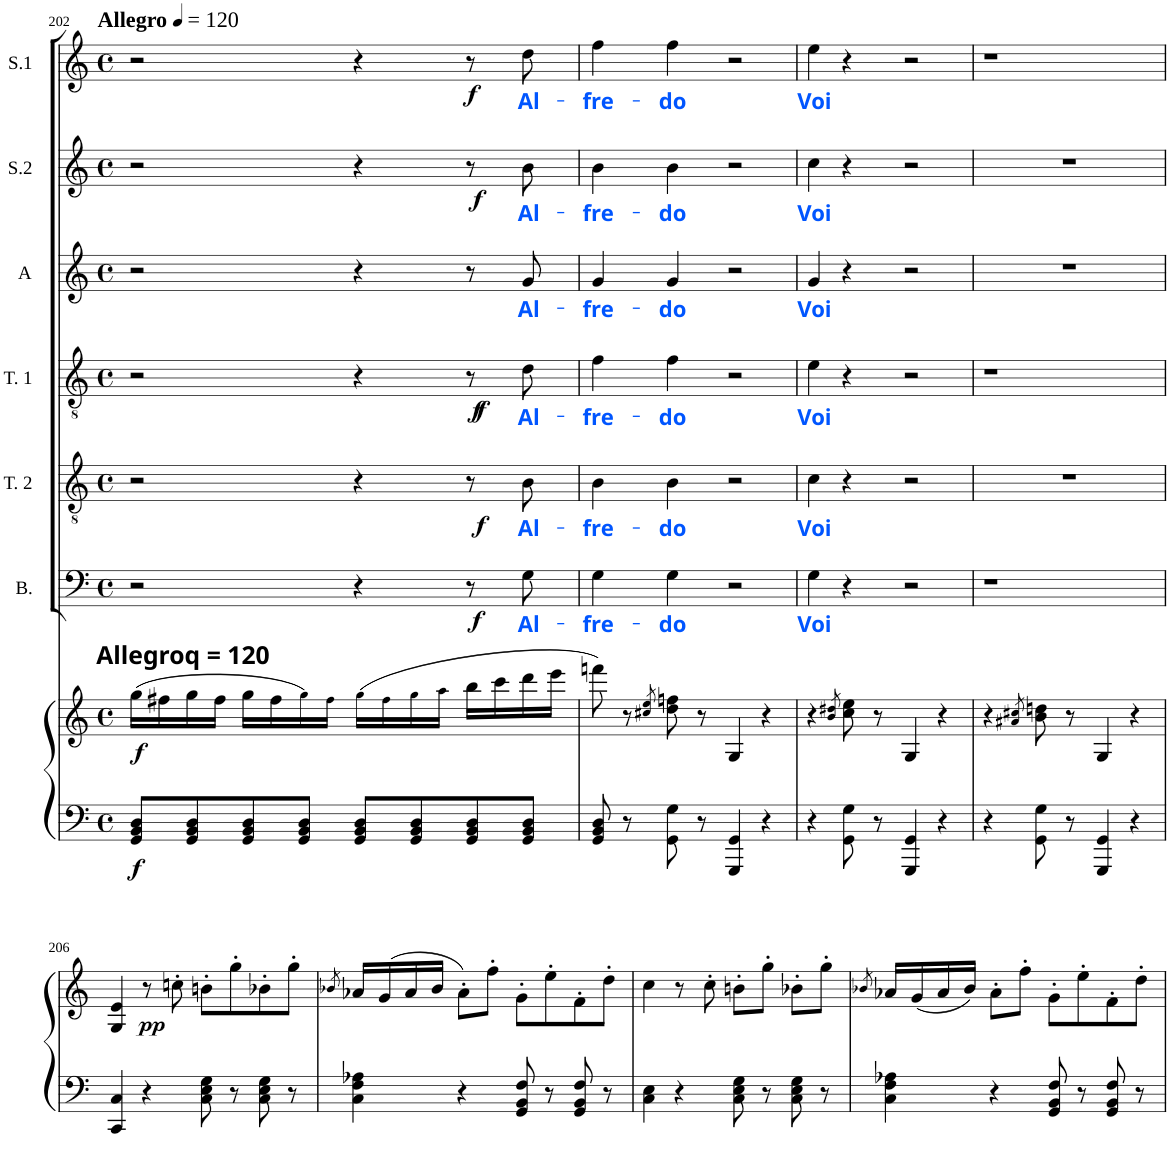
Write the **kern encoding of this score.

**kern	**dynam	**kern	**dynam	**kern	**text	**dynam	**kern	**text	**dynam	**kern	**text	**dynam	**kern	**text	**kern	**text	**dynam	**kern	**text	**dynam
*part8	*part8	*part7	*part7	*part6	*part6	*part6	*part5	*part5	*part5	*part4	*part4	*part4	*part3	*part3	*part2	*part2	*part2	*part1	*part1	*part1
*staff8	*staff8	*staff7	*staff7	*staff6	*staff6	*staff6	*staff5	*staff5	*staff5	*staff4	*staff4	*staff4	*staff3	*staff3	*staff2	*staff2	*staff2	*staff1	*staff1	*staff1
*	*	*	*	*I"Bass	*	*	*I"Tenor 2	*	*	*I"Tenor 1	*	*	*I"Alto	*	*I"Soprano 2	*	*	*I"Soprano 1	*	*
*	*	*	*	*I'B.	*	*	*I'T. 2	*	*	*I'T. 1	*	*	*I'A	*	*I'S.2	*	*	*I'S.1	*	*
!!LO:PB:g=z
*clefF4	*	*clefG2	*	*clefF4	*	*	*clefGv2	*	*	*clefGv2	*	*	*clefG2	*	*clefG2	*	*	*clefG2	*	*
*k[]	*	*k[]	*	*k[]	*	*	*k[]	*	*	*k[]	*	*	*k[]	*	*k[]	*	*	*k[]	*	*
*C:	*	*C:	*	*C:	*	*	*C:	*	*	*C:	*	*	*C:	*	*C:	*	*	*C:	*	*
*M4/4	*	*M4/4	*	*M4/4	*	*	*M4/4	*	*	*M4/4	*	*	*M4/4	*	*M4/4	*	*	*M4/4	*	*
*met(c)	*	*met(c)	*	*met(c)	*	*	*met(c)	*	*	*met(c)	*	*	*met(c)	*	*met(c)	*	*	*met(c)	*	*
*MM120	*	*MM120	*	*MM120	*	*	*MM120	*	*	*MM120	*	*	*MM120	*	*MM120	*	*	*MM120	*	*
=202	=202	=202	=202	=202	=202	=202	=202	=202	=202	=202	=202	=202	=202	=202	=202	=202	=202	=202	=202	=202
!	!	!	!	!	!	!	!	!	!	!	!	!	!	!	!	!	!	!LO:TX:a:B:t=Allegro	!	!
!	!	!LO:TX:a:B:t=Allegro	!	!	!	!	!	!	!	!	!	!	!	!	!	!	!	!	!	!
!	!	!LO:TX:a:t=q	!	!	!	!	!	!	!	!	!	!	!	!	!	!	!	!	!	!
!	!	!LO:TX:a:t== 120	!	!	!	!	!	!	!	!	!	!	!	!	!	!	!	!	!	!
!	!LO:DY:b	!	!LO:DY:b	!	!	!	!	!	!	!	!	!	!	!	!	!	!	!	!	!
8GG/ 8BB/ 8D/L	f	(16gg\LL	f	2r	.	.	2r	.	.	2r	.	.	2r	.	2r	.	.	2r	.	.
.	.	16ff#X\	.	.	.	.	.	.	.	.	.	.	.	.	.	.	.	.	.	.
8GG/ 8BB/ 8D/	.	16gg\	.	.	.	.	.	.	.	.	.	.	.	.	.	.	.	.	.	.
.	.	16ff#\JJ	.	.	.	.	.	.	.	.	.	.	.	.	.	.	.	.	.	.
8GG/ 8BB/ 8D/	.	16gg\LL	.	.	.	.	.	.	.	.	.	.	.	.	.	.	.	.	.	.
.	.	16ff#\	.	.	.	.	.	.	.	.	.	.	.	.	.	.	.	.	.	.
8GG/ 8BB/ 8D/J	.	16gg!\)	.	.	.	.	.	.	.	.	.	.	.	.	.	.	.	.	.	.
.	.	16ff#!\JJ	.	.	.	.	.	.	.	.	.	.	.	.	.	.	.	.	.	.
8GG/ 8BB/ 8D/L	.	(16gg!\LL	.	4r	.	.	4r	.	.	4r	.	.	4r	.	4r	.	.	4r	.	.
.	.	16ff#!\	.	.	.	.	.	.	.	.	.	.	.	.	.	.	.	.	.	.
8GG/ 8BB/ 8D/	.	16gg!\	.	.	.	.	.	.	.	.	.	.	.	.	.	.	.	.	.	.
.	.	16aa!\JJ	.	.	.	.	.	.	.	.	.	.	.	.	.	.	.	.	.	.
!	!	!	!	!	!	!LO:DY:b	!	!	!LO:DY:b	!	!	!LO:DY:b	!	!	!	!	!	!	!	!
!	!	!	!	!	!	!	!	!	!	!	!	!LO:DY:n=1:b	!	!	!	!	!LO:DY:b	!	!	!LO:DY:b
8GG/ 8BB/ 8D/	.	16bb\LL	.	8r	.	f	8r	.	f	8r	.	f f	8r	.	8r	.	f	8r	.	f
.	.	16ccc\	.	.	.	.	.	.	.	.	.	.	.	.	.	.	.	.	.	.
!	!	!	!	!	!LO:LY:b:color=#0055FF	!	!	!LO:LY:b:color=#0055FF	!	!	!LO:LY:b:color=#0055FF	!	!	!LO:LY:b:color=#0055FF	!	!LO:LY:b:color=#0055FF	!	!	!LO:LY:b:color=#0055FF	!
8GG/ 8BB/ 8D/J	.	16ddd\	.	8G\	Al-	.	8B\	Al-	.	8d\	Al-	.	8g/	Al-	8b\	Al-	.	8dd\	Al-	.
.	.	16eee\JJ	.	.	.	.	.	.	.	.	.	.	.	.	.	.	.	.	.	.
=203	=203	=203	=203	=203	=203	=203	=203	=203	=203	=203	=203	=203	=203	=203	=203	=203	=203	=203	=203	=203
!	!	!	!	!	!LO:LY:b:color=#0055FF	!	!	!LO:LY:b:color=#0055FF	!	!	!LO:LY:b:color=#0055FF	!	!	!LO:LY:b:color=#0055FF	!	!LO:LY:b:color=#0055FF	!	!	!LO:LY:b:color=#0055FF	!
8GG/ 8BB/ 8D/	.	8fffn\)	.	4G\	-fre-	.	4B\	-fre-	.	4f\	-fre-	.	4g/	-fre-	4b\	-fre-	.	4ff\	-fre-	.
8r	.	8r	.	.	.	.	.	.	.	.	.	.	.	.	.	.	.	.	.	.
.	.	8qcc#X/ 8qee/	.	.	.	.	.	.	.	.	.	.	.	.	.	.	.	.	.	.
!	!	!	!	!	!LO:LY:b:color=#0055FF	!	!	!LO:LY:b:color=#0055FF	!	!	!LO:LY:b:color=#0055FF	!	!	!LO:LY:b:color=#0055FF	!	!LO:LY:b:color=#0055FF	!	!	!LO:LY:b:color=#0055FF	!
8GG\ 8G\	.	8dd\ 8ffn\	.	4G\	-do	.	4B\	-do	.	4f\	-do	.	4g/	-do	4b\	-do	.	4ff\	-do	.
8r	.	8r	.	.	.	.	.	.	.	.	.	.	.	.	.	.	.	.	.	.
4GGG/ 4GG/	.	4G/	.	2r	.	.	2r	.	.	2r	.	.	2r	.	2r	.	.	2r	.	.
4r	.	4r	.	.	.	.	.	.	.	.	.	.	.	.	.	.	.	.	.	.
=204	=204	=204	=204	=204	=204	=204	=204	=204	=204	=204	=204	=204	=204	=204	=204	=204	=204	=204	=204	=204
!	!	!	!	!	!LO:LY:b:color=#0055FF	!	!	!LO:LY:b:color=#0055FF	!	!	!LO:LY:b:color=#0055FF	!	!	!LO:LY:b:color=#0055FF	!	!LO:LY:b:color=#0055FF	!	!	!LO:LY:b:color=#0055FF	!
4r	.	4r	.	4G\	Voi	.	4c\	Voi	.	4e\	Voi	.	4g/	Voi	4cc\	Voi	.	4ee\	Voi	.
.	.	8qb/ 8qdd#X/	.	.	.	.	.	.	.	.	.	.	.	.	.	.	.	.	.	.
8GG\ 8G\	.	8cc\ 8ee\	.	4r	.	.	4r	.	.	4r	.	.	4r	.	4r	.	.	4r	.	.
8r	.	8r	.	.	.	.	.	.	.	.	.	.	.	.	.	.	.	.	.	.
4GGG/ 4GG/	.	4G/	.	2r	.	.	2r	.	.	2r	.	.	2r	.	2r	.	.	2r	.	.
4r	.	4r	.	.	.	.	.	.	.	.	.	.	.	.	.	.	.	.	.	.
=205	=205	=205	=205	=205	=205	=205	=205	=205	=205	=205	=205	=205	=205	=205	=205	=205	=205	=205	=205	=205
4r	.	4r	.	1r	.	.	1r	.	.	1r	.	.	1r	.	1r	.	.	1r	.	.
.	.	8qa#X/ 8qcc#X/	.	.	.	.	.	.	.	.	.	.	.	.	.	.	.	.	.	.
8GG\ 8G\	.	8b\ 8ddn\	.	.	.	.	.	.	.	.	.	.	.	.	.	.	.	.	.	.
8r	.	8r	.	.	.	.	.	.	.	.	.	.	.	.	.	.	.	.	.	.
4GGG/ 4GG/	.	4G/	.	.	.	.	.	.	.	.	.	.	.	.	.	.	.	.	.	.
4r	.	4r	.	.	.	.	.	.	.	.	.	.	.	.	.	.	.	.	.	.
!!LO:LB:g=z
=206	=206	=206	=206	=206	=206	=206	=206	=206	=206	=206	=206	=206	=206	=206	=206	=206	=206	=206	=206	=206
4CC/ 4C/	.	4G/ 4e/	.	1r	.	.	1r	.	.	1r	.	.	1r	.	1r	.	.	1r	.	.
!	!	!	!LO:DY:b	!	!	!	!	!	!	!	!	!	!	!	!	!	!	!	!	!
4r	.	8r	pp	.	.	.	.	.	.	.	.	.	.	.	.	.	.	.	.	.
.	.	8ccn'\	.	.	.	.	.	.	.	.	.	.	.	.	.	.	.	.	.	.
8C\ 8E\ 8G\	.	8bn'\L	.	.	.	.	.	.	.	.	.	.	.	.	.	.	.	.	.	.
8r	.	8gg'\	.	.	.	.	.	.	.	.	.	.	.	.	.	.	.	.	.	.
8C\ 8E\ 8G\	.	8b-X'\	.	.	.	.	.	.	.	.	.	.	.	.	.	.	.	.	.	.
8r	.	8gg'\J	.	.	.	.	.	.	.	.	.	.	.	.	.	.	.	.	.	.
=207	=207	=207	=207	=207	=207	=207	=207	=207	=207	=207	=207	=207	=207	=207	=207	=207	=207	=207	=207	=207
.	.	8qb-X/	.	.	.	.	.	.	.	.	.	.	.	.	.	.	.	.	.	.
4C\ 4F\ 4A-X\	.	16a-X/LL	.	1r	.	.	1r	.	.	1r	.	.	1r	.	1r	.	.	1r	.	.
.	.	(16g/	.	.	.	.	.	.	.	.	.	.	.	.	.	.	.	.	.	.
.	.	16a-/	.	.	.	.	.	.	.	.	.	.	.	.	.	.	.	.	.	.
.	.	16b-/JJ	.	.	.	.	.	.	.	.	.	.	.	.	.	.	.	.	.	.
4r	.	8a-'\L)	.	.	.	.	.	.	.	.	.	.	.	.	.	.	.	.	.	.
.	.	8ff'\J	.	.	.	.	.	.	.	.	.	.	.	.	.	.	.	.	.	.
8GG/ 8BB/ 8F/	.	8g'\L	.	.	.	.	.	.	.	.	.	.	.	.	.	.	.	.	.	.
8r	.	8ee'\	.	.	.	.	.	.	.	.	.	.	.	.	.	.	.	.	.	.
8GG/ 8BB/ 8F/	.	8f'\	.	.	.	.	.	.	.	.	.	.	.	.	.	.	.	.	.	.
8r	.	8dd'\J	.	.	.	.	.	.	.	.	.	.	.	.	.	.	.	.	.	.
=208	=208	=208	=208	=208	=208	=208	=208	=208	=208	=208	=208	=208	=208	=208	=208	=208	=208	=208	=208	=208
4C\ 4E\	.	4cc\	.	1r	.	.	1r	.	.	1r	.	.	1r	.	1r	.	.	1r	.	.
4r	.	8r	.	.	.	.	.	.	.	.	.	.	.	.	.	.	.	.	.	.
.	.	8cc'\	.	.	.	.	.	.	.	.	.	.	.	.	.	.	.	.	.	.
8C\ 8E\ 8G\	.	8bn'\L	.	.	.	.	.	.	.	.	.	.	.	.	.	.	.	.	.	.
8r	.	8gg'\J	.	.	.	.	.	.	.	.	.	.	.	.	.	.	.	.	.	.
8C\ 8E\ 8G\	.	8b-X'\L	.	.	.	.	.	.	.	.	.	.	.	.	.	.	.	.	.	.
8r	.	8gg'\J	.	.	.	.	.	.	.	.	.	.	.	.	.	.	.	.	.	.
=209	=209	=209	=209	=209	=209	=209	=209	=209	=209	=209	=209	=209	=209	=209	=209	=209	=209	=209	=209	=209
.	.	8qb-X/	.	.	.	.	.	.	.	.	.	.	.	.	.	.	.	.	.	.
4C\ 4F\ 4A-X\	.	16a-X/LL	.	1r	.	.	1r	.	.	1r	.	.	1r	.	1r	.	.	1r	.	.
.	.	(16g/	.	.	.	.	.	.	.	.	.	.	.	.	.	.	.	.	.	.
.	.	16a-/	.	.	.	.	.	.	.	.	.	.	.	.	.	.	.	.	.	.
.	.	16b-/JJ)	.	.	.	.	.	.	.	.	.	.	.	.	.	.	.	.	.	.
4r	.	8a-'\L	.	.	.	.	.	.	.	.	.	.	.	.	.	.	.	.	.	.
.	.	8ff'\J	.	.	.	.	.	.	.	.	.	.	.	.	.	.	.	.	.	.
8GG/ 8BB/ 8F/	.	8g'\L	.	.	.	.	.	.	.	.	.	.	.	.	.	.	.	.	.	.
8r	.	8ee'\	.	.	.	.	.	.	.	.	.	.	.	.	.	.	.	.	.	.
8GG/ 8BB/ 8F/	.	8f'\	.	.	.	.	.	.	.	.	.	.	.	.	.	.	.	.	.	.
8r	.	8dd'\J	.	.	.	.	.	.	.	.	.	.	.	.	.	.	.	.	.	.
=	=	=	=	=	=	=	=	=	=	=	=	=	=	=	=	=	=	=	=	=
*-	*-	*-	*-	*-	*-	*-	*-	*-	*-	*-	*-	*-	*-	*-	*-	*-	*-	*-	*-	*-
